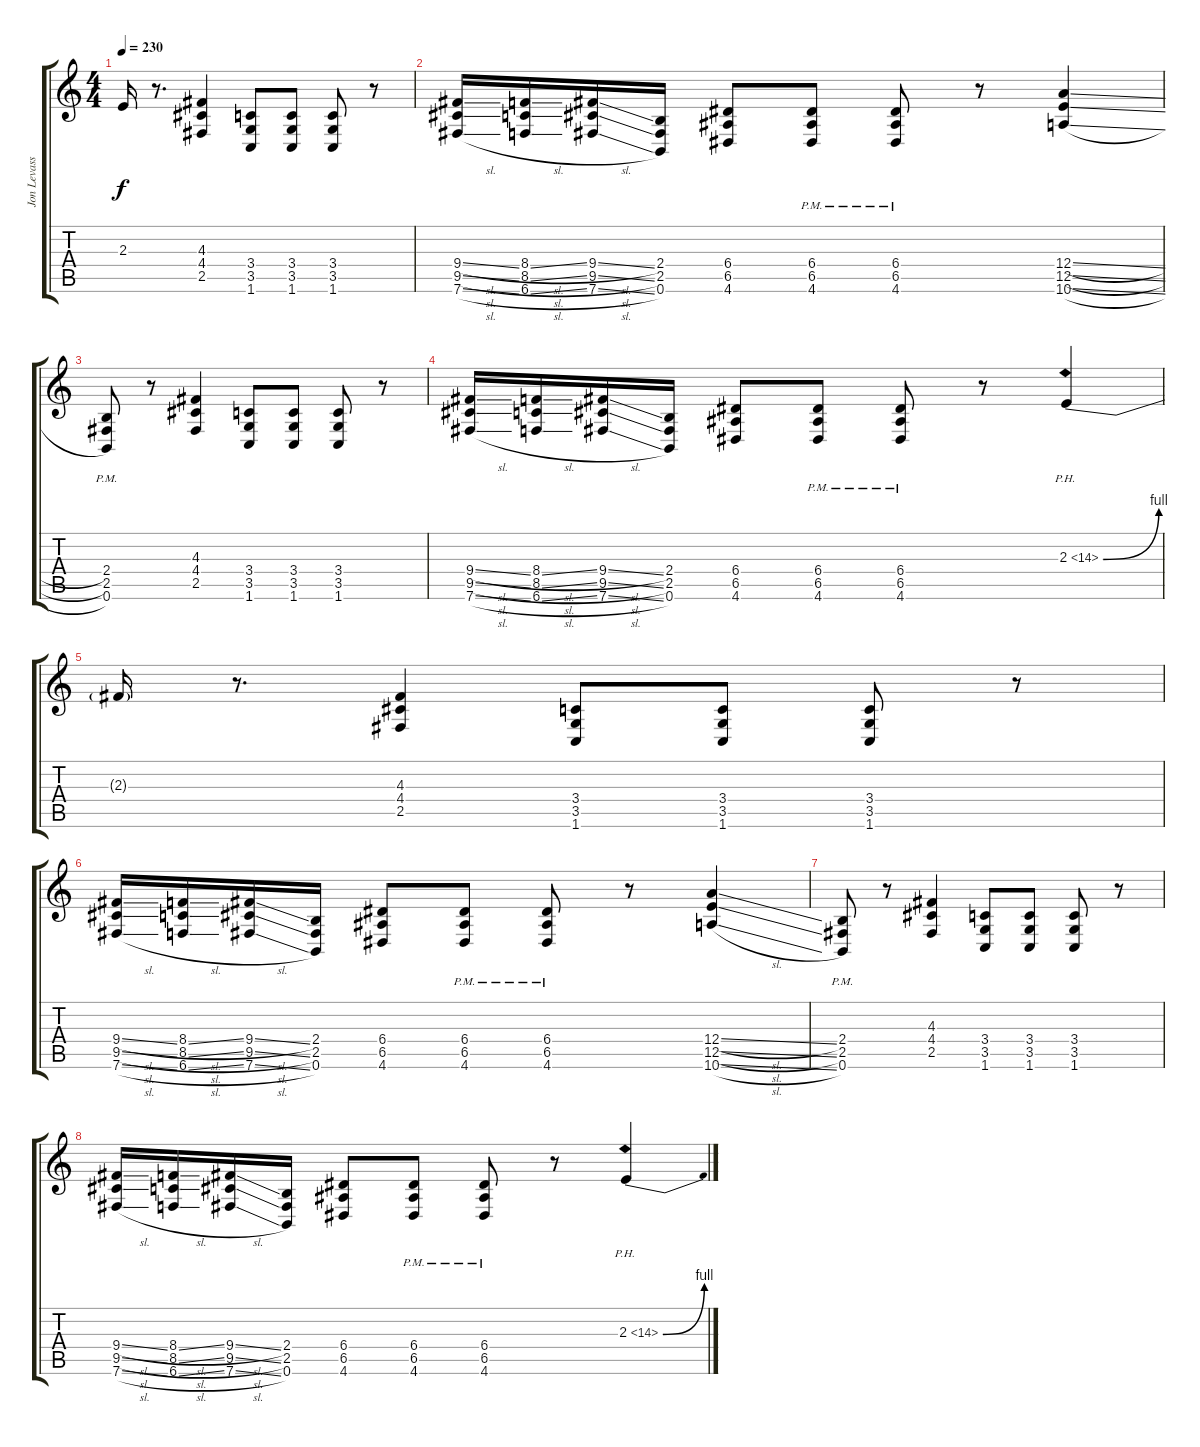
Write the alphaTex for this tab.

\track ("Jon Levasseur" "Jon Levass") {instrument distortionguitar}
\staff {score tabs}
\tuning (B3 Gb3 D3 A2 E2 B1) {hide}
\ts (4 4)
\tempo 230
\clef g2
\ks c
2.3{t}.16{dy f} r.8{d} (4.3 4.4 2.5).4 (3.4 3.5 1.6).8 (3.4 3.5 1.6).8 (3.4 3.5 1.6).8 r.8 |
(9.4{sl} 9.5{sl} 7.6{sl}).16 (8.4{sl} 8.5{sl} 6.6{sl}).16 (9.4{sl} 9.5{sl} 7.6{sl}).16 (2.4 2.5 0.6).16 (6.4 6.5 4.6).8 (6.4{pm} 6.5{pm} 4.6{pm}).8 (6.4{pm} 6.5{pm} 4.6{pm}).8 r.8 (12.4{sl} 12.5{sl} 10.6{sl}).4 |
(2.4{pm} 2.5{pm} 0.6{pm}).8 r.8 (4.3 4.4 2.5).4 (3.4 3.5 1.6).8 (3.4 3.5 1.6).8 (3.4 3.5 1.6).8 r.8 |
(9.4{sl} 9.5{sl} 7.6{sl}).16 (8.4{sl} 8.5{sl} 6.6{sl}).16 (9.4{sl} 9.5{sl} 7.6{sl}).16 (2.4 2.5 0.6).16 (6.4 6.5 4.6).8 (6.4{pm} 6.5{pm} 4.6{pm}).8 (6.4{pm} 6.5{pm} 4.6{pm}).8 r.8 2.3{be (bend 0 0 60 4) ph 12}.4 |
2.3{t}.16 r.8{d} (4.3 4.4 2.5).4 (3.4 3.5 1.6).8 (3.4 3.5 1.6).8 (3.4 3.5 1.6).8 r.8 |
(9.4{sl} 9.5{sl} 7.6{sl}).16 (8.4{sl} 8.5{sl} 6.6{sl}).16 (9.4{sl} 9.5{sl} 7.6{sl}).16 (2.4 2.5 0.6).16 (6.4 6.5 4.6).8 (6.4{pm} 6.5{pm} 4.6{pm}).8 (6.4{pm} 6.5{pm} 4.6{pm}).8 r.8 (12.4{sl} 12.5{sl} 10.6{sl}).4 |
(2.4{pm} 2.5{pm} 0.6{pm}).8 r.8 (4.3 4.4 2.5).4 (3.4 3.5 1.6).8 (3.4 3.5 1.6).8 (3.4 3.5 1.6).8 r.8 |
(9.4{sl} 9.5{sl} 7.6{sl}).16 (8.4{sl} 8.5{sl} 6.6{sl}).16 (9.4{sl} 9.5{sl} 7.6{sl}).16 (2.4 2.5 0.6).16 (6.4 6.5 4.6).8 (6.4{pm} 6.5{pm} 4.6{pm}).8 (6.4{pm} 6.5{pm} 4.6{pm}).8 r.8 2.3{be (bend 0 0 60 4) ph 12}.4
